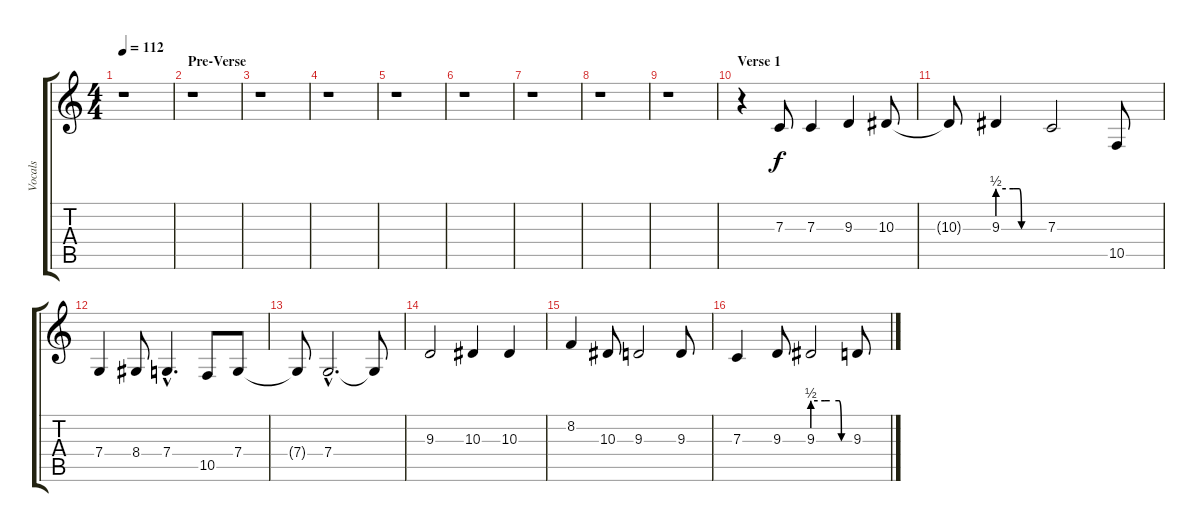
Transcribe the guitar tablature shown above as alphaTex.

\track ("Vocals" "Vocals") {instrument lead6voice}
\staff {score tabs}
\tuning (D4 A3 F3 C3 G2 D2) {hide}
\ts (4 4)
\tempo 112
\clef g2
\ks c
r.1{dy f} |
\section ("" "Pre-Verse")
r.1 |
r.1 |
r.1 |
r.1 |
r.1 |
r.1 |
r.1 |
r.1 |
\section ("" "Verse 1")
r.4{volume 12} 7.3.8 7.3.4 9.3.4 10.3.8 |
10.3{t}.8 9.3{be (custom 0 2 20 2 28 2 31 0 40 0 60 0)}.4 7.3.2 10.5.8 |
7.4.4 8.4.8 7.4{hac}.4{d} 10.5.8 7.4.8 |
7.4{t}.8 7.4{hac}.2{d} 7.4{t}.8 |
9.3.2 10.3.4 10.3.4 |
8.2.4 10.3.8 9.3.2 9.3.8 |
7.3.4 9.3.8 9.3{be (custom 0 2 20 2 28 2 43 2 47 0 60 0)}.2 9.3.8
